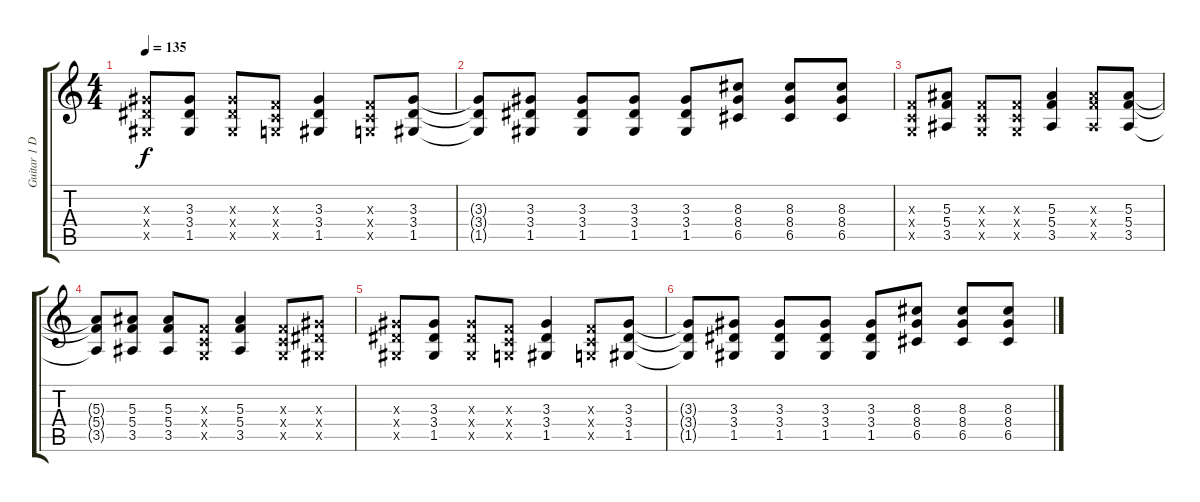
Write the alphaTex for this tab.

\track ("Guitar 1 Disto" "Guitar 1 D") {instrument overdrivenguitar}
\staff {score tabs}
\tuning (D4 A3 F3 C3 G2 C2) {hide}
\ts (4 4)
\tempo 135
\clef g2
\ks c
(3.3{x} 3.4{x} 1.5{x}).8{dy f} (3.3 3.4 1.5).8 (3.3{x} 3.4{x} 1.5{x}).8 (0.3{x} 0.4{x} 0.5{x}).8 (3.3 3.4 1.5).4 (0.3{x} 0.4{x} 0.5{x}).8 (3.3 3.4 1.5).8 |
(3.3{t} 3.4{t} 1.5{t}).8 (3.3 3.4 1.5).8 (3.3 3.4 1.5).8 (3.3 3.4 1.5).8 (3.3 3.4 1.5).8 (8.3 8.4 6.5).8 (8.3 8.4 6.5).8 (8.3 8.4 6.5).8 |
(0.3{x} 0.4{x} 0.5{x}).8 (5.3 5.4 3.5).8 (0.3{x} 0.4{x} 0.5{x}).8 (0.3{x} 0.4{x} 0.5{x}).8 (5.3 5.4 3.5).4 (5.3{x} 5.4{x} 3.5{x}).8 (5.3 5.4 3.5).8 |
(5.3{t} 5.4{t} 3.5{t}).8 (5.3 5.4 3.5).8 (5.3 5.4 3.5).8 (0.3{x} 0.4{x} 0.5{x}).8 (5.3 5.4 3.5).4 (0.3{x} 0.4{x} 0.5{x}).8 (3.3{x} 3.4{x} 1.5{x}).8 |
(3.3{x} 3.4{x} 1.5{x}).8 (3.3 3.4 1.5).8 (3.3{x} 3.4{x} 1.5{x}).8 (0.3{x} 0.4{x} 0.5{x}).8 (3.3 3.4 1.5).4 (0.3{x} 0.4{x} 0.5{x}).8 (3.3 3.4 1.5).8 |
(3.3{t} 3.4{t} 1.5{t}).8 (3.3 3.4 1.5).8 (3.3 3.4 1.5).8 (3.3 3.4 1.5).8 (3.3 3.4 1.5).8 (8.3 8.4 6.5).8 (8.3 8.4 6.5).8 (8.3 8.4 6.5).8
